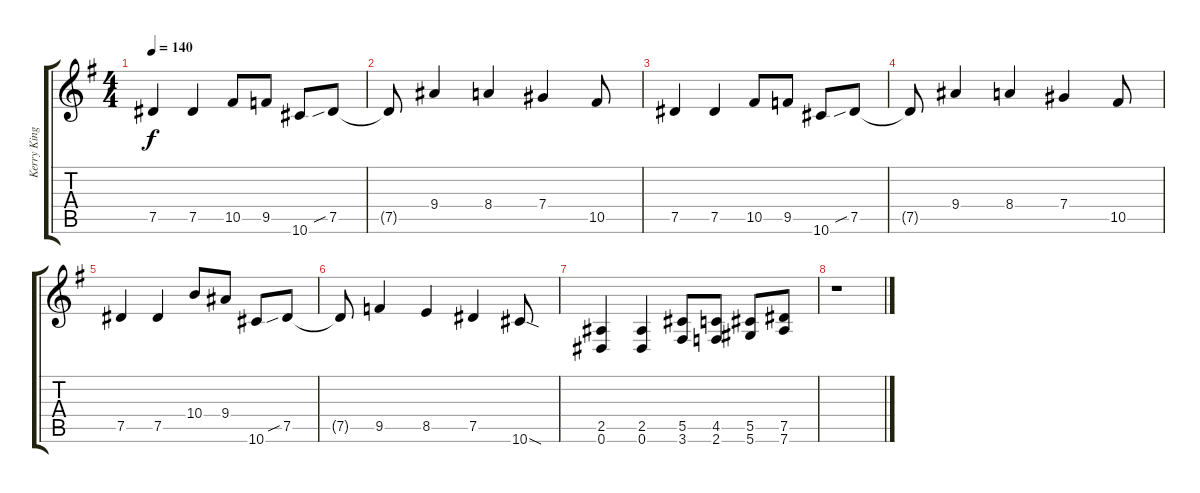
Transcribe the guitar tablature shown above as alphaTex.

\track ("Kerry King" "Kerry King") {instrument distortionguitar}
\staff {score tabs}
\tuning (Eb4 Bb3 Gb3 Db3 Ab2 Eb2) {hide}
\ts (4 4)
\tempo 140
\clef g2
\ks g
7.5.4{dy f} 7.5.4 10.5.8 9.5.8 10.6.8 7.5{sib}.8 |
7.5{t}.8 9.4.4 8.4.4 7.4.4 10.5.8 |
7.5.4 7.5.4 10.5.8 9.5.8 10.6.8 7.5{sib}.8 |
7.5{t}.8 9.4.4 8.4.4 7.4.4 10.5.8 |
7.5.4 7.5.4 10.4.8 9.4.8 10.6.8 7.5{sib}.8 |
7.5{t}.8 9.5.4 8.5.4 7.5.4 10.6{sod}.8 |
(2.5 0.6).4 (2.5 0.6).4 (5.5 3.6).8 (4.5 2.6).8 (5.5 5.6).8 (7.5 7.6).8 |
r.1
